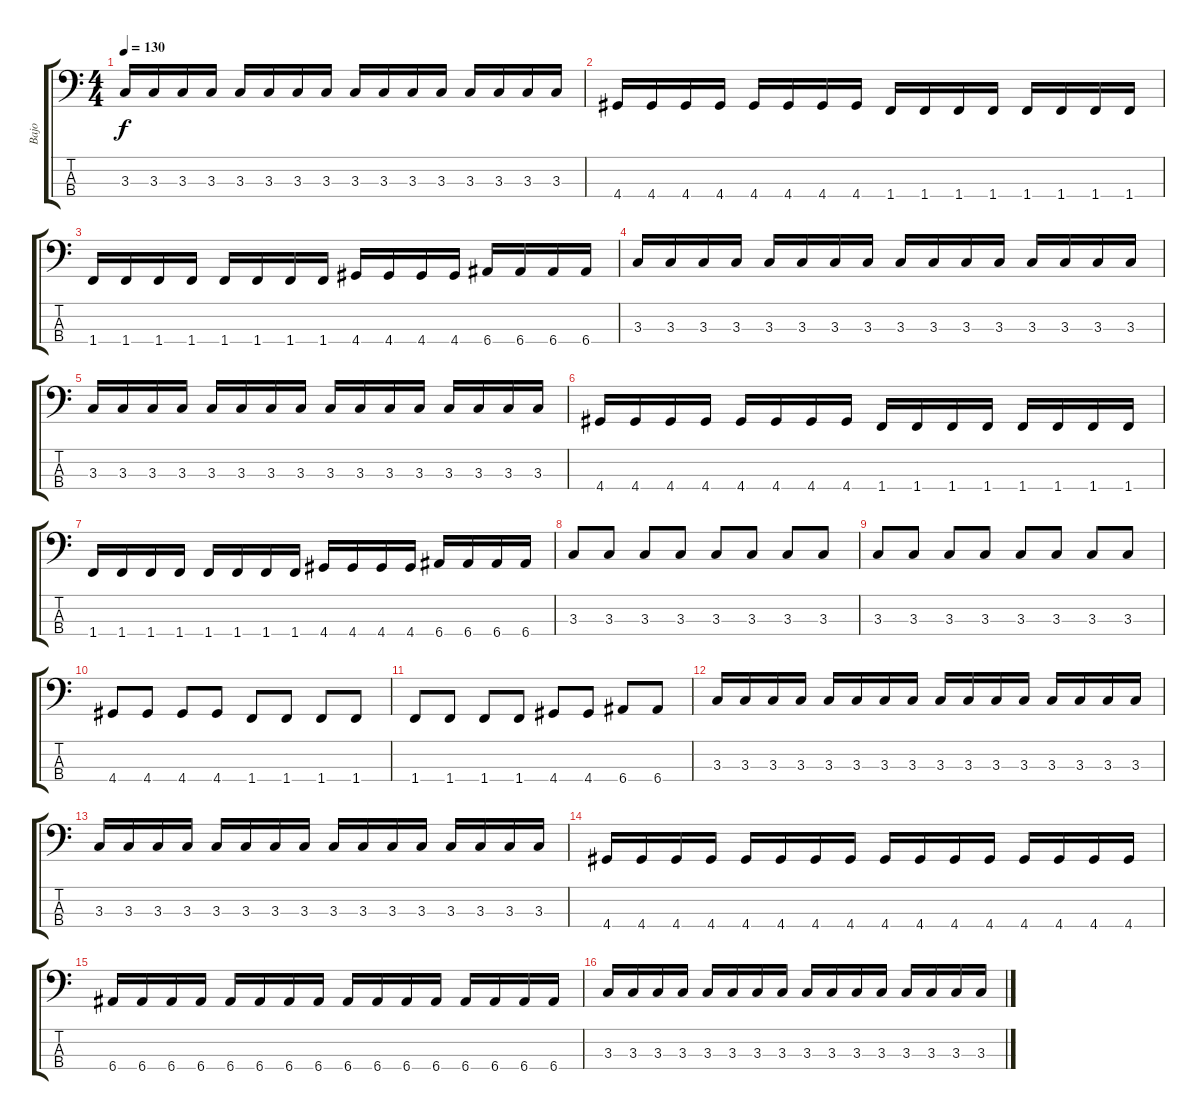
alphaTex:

\track ("Bajo" "Bajo") {instrument electricbassfinger}
\staff {score tabs}
\tuning (G2 D2 A1 E1) {hide}
\ts (4 4)
\tempo 130
\clef f4
\ks c
3.3.16{dy f} 3.3.16 3.3.16 3.3.16 3.3.16 3.3.16 3.3.16 3.3.16 3.3.16 3.3.16 3.3.16 3.3.16 3.3.16 3.3.16 3.3.16 3.3.16 |
4.4.16 4.4.16 4.4.16 4.4.16 4.4.16 4.4.16 4.4.16 4.4.16 1.4.16 1.4.16 1.4.16 1.4.16 1.4.16 1.4.16 1.4.16 1.4.16 |
1.4.16 1.4.16 1.4.16 1.4.16 1.4.16 1.4.16 1.4.16 1.4.16 4.4.16 4.4.16 4.4.16 4.4.16 6.4.16 6.4.16 6.4.16 6.4.16 |
3.3.16 3.3.16 3.3.16 3.3.16 3.3.16 3.3.16 3.3.16 3.3.16 3.3.16 3.3.16 3.3.16 3.3.16 3.3.16 3.3.16 3.3.16 3.3.16 |
3.3.16 3.3.16 3.3.16 3.3.16 3.3.16 3.3.16 3.3.16 3.3.16 3.3.16 3.3.16 3.3.16 3.3.16 3.3.16 3.3.16 3.3.16 3.3.16 |
4.4.16 4.4.16 4.4.16 4.4.16 4.4.16 4.4.16 4.4.16 4.4.16 1.4.16 1.4.16 1.4.16 1.4.16 1.4.16 1.4.16 1.4.16 1.4.16 |
1.4.16 1.4.16 1.4.16 1.4.16 1.4.16 1.4.16 1.4.16 1.4.16 4.4.16 4.4.16 4.4.16 4.4.16 6.4.16 6.4.16 6.4.16 6.4.16 |
3.3.8 3.3.8 3.3.8 3.3.8 3.3.8 3.3.8 3.3.8 3.3.8 |
3.3.8 3.3.8 3.3.8 3.3.8 3.3.8 3.3.8 3.3.8 3.3.8 |
4.4.8 4.4.8 4.4.8 4.4.8 1.4.8 1.4.8 1.4.8 1.4.8 |
1.4.8 1.4.8 1.4.8 1.4.8 4.4.8 4.4.8 6.4.8 6.4.8 |
3.3.16 3.3.16 3.3.16 3.3.16 3.3.16 3.3.16 3.3.16 3.3.16 3.3.16 3.3.16 3.3.16 3.3.16 3.3.16 3.3.16 3.3.16 3.3.16 |
3.3.16 3.3.16 3.3.16 3.3.16 3.3.16 3.3.16 3.3.16 3.3.16 3.3.16 3.3.16 3.3.16 3.3.16 3.3.16 3.3.16 3.3.16 3.3.16 |
4.4.16 4.4.16 4.4.16 4.4.16 4.4.16 4.4.16 4.4.16 4.4.16 4.4.16 4.4.16 4.4.16 4.4.16 4.4.16 4.4.16 4.4.16 4.4.16 |
6.4.16 6.4.16 6.4.16 6.4.16 6.4.16 6.4.16 6.4.16 6.4.16 6.4.16 6.4.16 6.4.16 6.4.16 6.4.16 6.4.16 6.4.16 6.4.16 |
3.3.16 3.3.16 3.3.16 3.3.16 3.3.16 3.3.16 3.3.16 3.3.16 3.3.16 3.3.16 3.3.16 3.3.16 3.3.16 3.3.16 3.3.16 3.3.16
